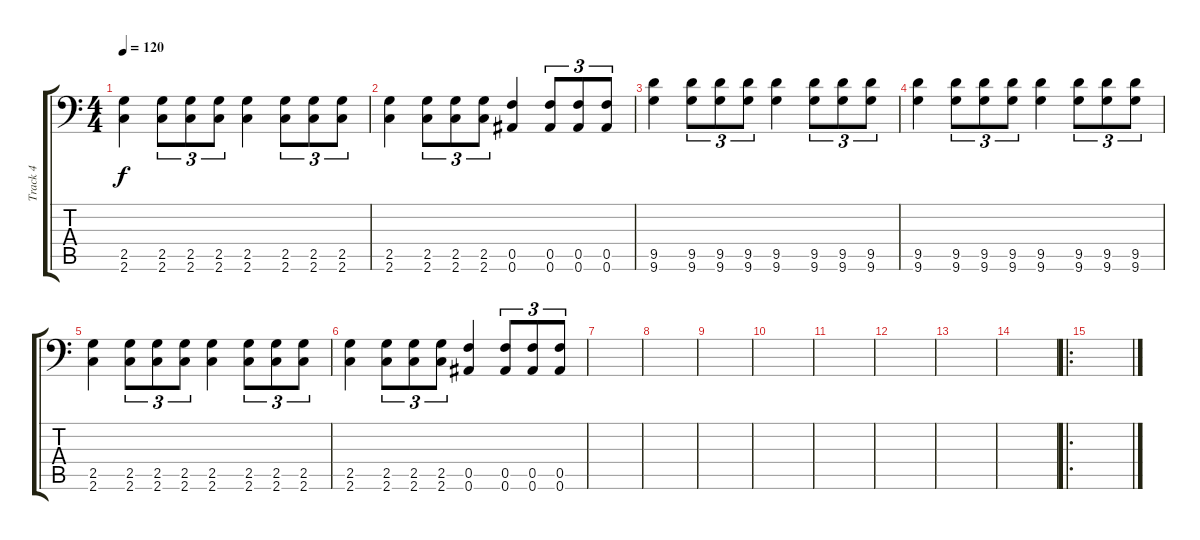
\track ("Track 4" "Track 4") {instrument distortionguitar}
\staff {score tabs}
\tuning (C4 G3 Eb3 Bb2 F2 Bb1) {hide}
\ts (4 4)
\tempo 120
\clef f4
\ks c
(2.5 2.6).4{dy f} (2.5 2.6).8{tu (3 2)} (2.5 2.6).8{tu (3 2)} (2.5 2.6).8{tu (3 2)} (2.5 2.6).4 (2.5 2.6).8{tu (3 2)} (2.5 2.6).8{tu (3 2)} (2.5 2.6).8{tu (3 2)} |
(2.5 2.6).4 (2.5 2.6).8{tu (3 2)} (2.5 2.6).8{tu (3 2)} (2.5 2.6).8{tu (3 2)} (0.5 0.6).4 (0.5 0.6).8{tu (3 2)} (0.5 0.6).8{tu (3 2)} (0.5 0.6).8{tu (3 2)} |
(9.5 9.6).4 (9.5 9.6).8{tu (3 2)} (9.5 9.6).8{tu (3 2)} (9.5 9.6).8{tu (3 2)} (9.5 9.6).4 (9.5 9.6).8{tu (3 2)} (9.5 9.6).8{tu (3 2)} (9.5 9.6).8{tu (3 2)} |
(9.5 9.6).4 (9.5 9.6).8{tu (3 2)} (9.5 9.6).8{tu (3 2)} (9.5 9.6).8{tu (3 2)} (9.5 9.6).4 (9.5 9.6).8{tu (3 2)} (9.5 9.6).8{tu (3 2)} (9.5 9.6).8{tu (3 2)} |
(2.5 2.6).4 (2.5 2.6).8{tu (3 2)} (2.5 2.6).8{tu (3 2)} (2.5 2.6).8{tu (3 2)} (2.5 2.6).4 (2.5 2.6).8{tu (3 2)} (2.5 2.6).8{tu (3 2)} (2.5 2.6).8{tu (3 2)} |
(2.5 2.6).4 (2.5 2.6).8{tu (3 2)} (2.5 2.6).8{tu (3 2)} (2.5 2.6).8{tu (3 2)} (0.5 0.6).4 (0.5 0.6).8{tu (3 2)} (0.5 0.6).8{tu (3 2)} (0.5 0.6).8{tu (3 2)} |
|
|
|
|
|
|
|
|
\ro
